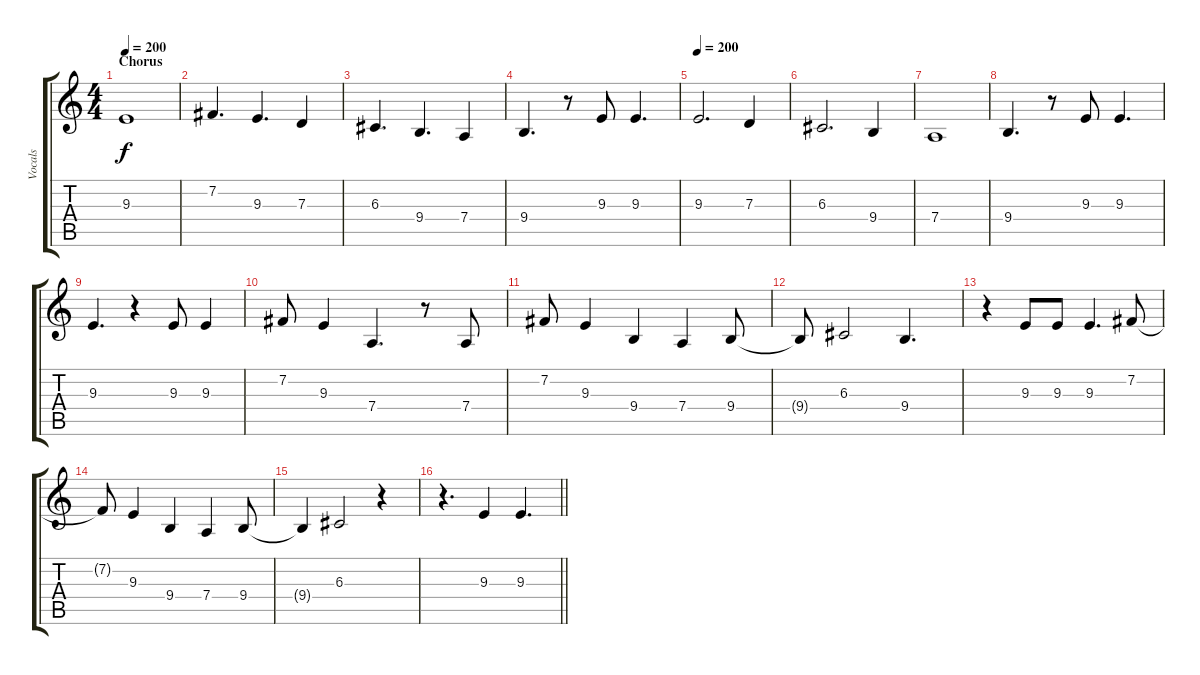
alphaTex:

\track ("Vocals" "Vocals") {instrument altosax}
\staff {score tabs}
\tuning (E4 B3 G3 D3 A2 E2) {hide}
\ts (4 4)
\section ("" "Chorus")
\tempo 200
\clef g2
\ks c
9.3.1{dy f} |
7.2.4{d} 9.3.4{d} 7.3.4 |
6.3.4{d} 9.4.4{d} 7.4.4 |
9.4.4{d} r.8 9.3.8 9.3.4{d} |
\tempo 200
9.3.2{d} 7.3.4 |
6.3.2{d} 9.4.4 |
7.4.1 |
9.4.4{d} r.8 9.3.8 9.3.4{d} |
9.3.4{d} r.4 9.3.8 9.3.4 |
7.2.8 9.3.4 7.4.4{d} r.8 7.4.8 |
7.2.8 9.3.4 9.4.4 7.4.4 9.4.8 |
9.4{t}.8 6.3.2 9.4.4{d} |
r.4 9.3.8 9.3.8 9.3.4{d} 7.2.8 |
7.2{t}.8 9.3.4 9.4.4 7.4.4 9.4.8 |
9.4{t}.4 6.3.2 r.4 |
\barLineRight lightlight
r.4{d} 9.3.4 9.3.4{d}
